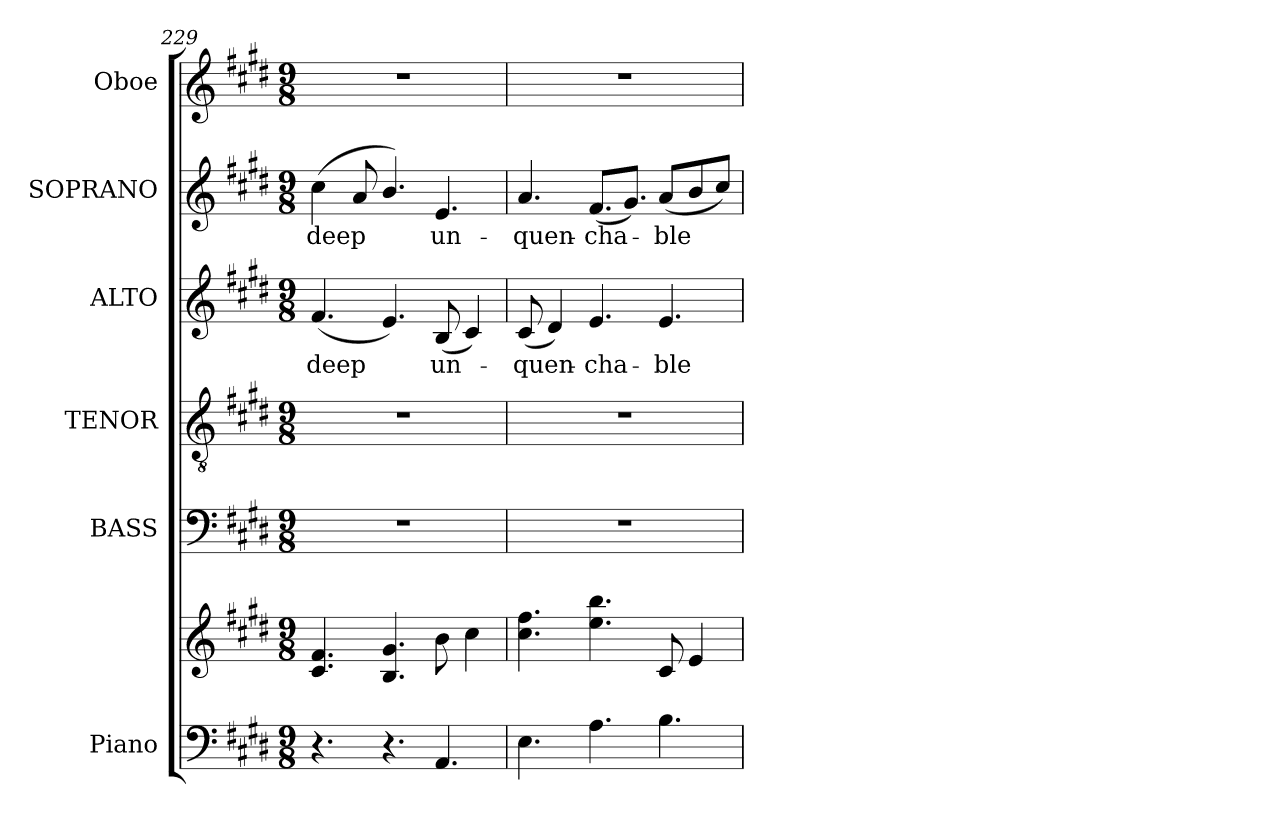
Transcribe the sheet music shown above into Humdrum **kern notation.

**kern	**kern	**kern	**kern	**kern	**text	**kern	**text	**kern
*part6	*part6	*part5	*part4	*part3	*part3	*part2	*part2	*part1
*staff7	*staff6	*staff5	*staff4	*staff3	*staff3	*staff2	*staff2	*staff1
*I"Piano	*	*I"BASS	*I"TENOR	*I"ALTO	*	*I"SOPRANO	*	*I"Oboe
*I'Pno.	*	*I'B.	*I'T.	*I'A.	*	*I'S.	*	*I'Ob.
!!LO:PB:g=z
*clefF4	*clefG2	*clefF4	*clefGv2	*clefG2	*	*clefG2	*	*clefG2
*	*	*	*ITrd7c12	*	*	*	*	*
*k[f#c#g#d#]	*k[f#c#g#d#]	*k[f#c#g#d#]	*k[f#c#g#d#]	*k[f#c#g#d#]	*	*k[f#c#g#d#]	*	*k[f#c#g#d#]
*E:	*E:	*E:	*E:	*E:	*	*E:	*	*E:
*M9/8	*M9/8	*M9/8	*M9/8	*M9/8	*	*M9/8	*	*M9/8
=229	=229	=229	=229	=229	=229	=229	=229	=229
!	!	!LO:N:vis=1	!LO:N:vis=1	!	!	!	!	!
!	!	!	!	!	!LO:LY:b:color=#000000	!	!	!
!	!	!	!	!	!	!	!LO:LY:b:color=#000000	!LO:N:vis=1
4.r	4.c#i/ 4.f#i	8%9r	8%9r	(4.f#i/	deep	(4cc#i\	deep	8%9r
.	.	.	.	.	.	8ai/	.	.
4.r	4.Bi/ 4.g#i	.	.	4.ei/)	.	4.bi/)	.	.
!	!	!	!	!	!LO:LY:b:color=#000000	!	!	!
!	!	!	!	!	!	!	!LO:LY:b:color=#000000	!
4.AAi/	8bi\	.	.	(8Bi/	un-	4.ei/	un-	.
.	4cc#i\	.	.	4c#i/)	.	.	.	.
=230	=230	=230	=230	=230	=230	=230	=230	=230
!	!	!LO:N:vis=1	!LO:N:vis=1	!	!	!	!	!
!	!	!	!	!	!LO:LY:b:color=#000000	!	!	!
!	!	!	!	!	!	!	!LO:LY:b:color=#000000	!LO:N:vis=1
4.Ei\	4.cc#i\ 4.ff#i	8%9r	8%9r	(8c#i/	-quen-	4.ai/	-quen-	8%9r
.	.	.	.	4d#i/)	.	.	.	.
!	!	!	!	!	!LO:LY:b:color=#000000	!	!	!
!	!	!	!	!	!	!	!LO:LY:b:color=#000000	!
4.Ai\	4.eei\ 4.bbi	.	.	4.ei/	-cha-	(8.f#i/L	-cha-	.
.	.	.	.	.	.	8.g#i/J)	.	.
!	!	!	!	!	!LO:LY:b:color=#000000	!	!	!
!	!	!	!	!	!	!	!LO:LY:b:color=#000000	!
4.Bi\	8c#i/	.	.	4.ei/	-ble	(8ai/L	-ble	.
.	4ei/	.	.	.	.	8bi/	.	.
.	.	.	.	.	.	8cc#i/J)	.	.
=	=	=	=	=	=	=	=	=
*-	*-	*-	*-	*-	*-	*-	*-	*-
